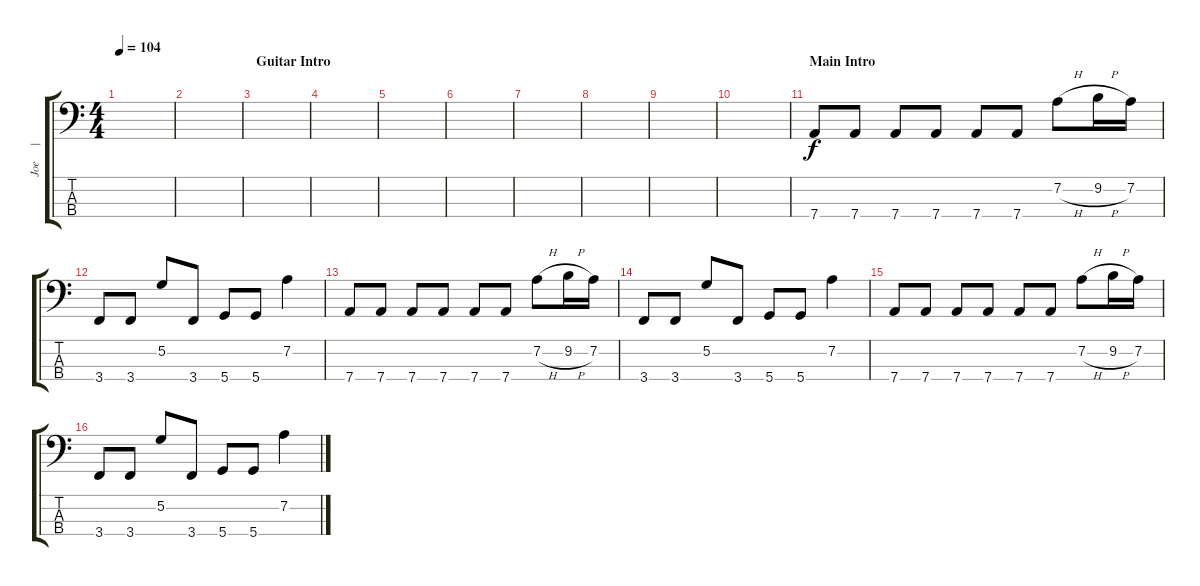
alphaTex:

\track ("Joe     | Bass" "Joe     | ") {instrument electricbassfinger}
\staff {score tabs}
\tuning (G2 D2 A1 D1) {hide}
\ts (4 4)
\tempo 104
\clef f4
\ks c
|
|
\section ("" "Guitar Intro")
|
|
|
|
|
|
|
|
\section ("" "Main Intro")
7.4.8 7.4.8 7.4.8 7.4.8 7.4.8 7.4.8 7.2{h}.8 9.2{h}.16 7.2.16 |
3.4.8 3.4.8 5.2.8 3.4.8 5.4.8 5.4.8 7.2.4 |
7.4.8 7.4.8 7.4.8 7.4.8 7.4.8 7.4.8 7.2{h}.8 9.2{h}.16 7.2.16 |
3.4.8 3.4.8 5.2.8 3.4.8 5.4.8 5.4.8 7.2.4 |
7.4.8 7.4.8 7.4.8 7.4.8 7.4.8 7.4.8 7.2{h}.8 9.2{h}.16 7.2.16 |
3.4.8 3.4.8 5.2.8 3.4.8 5.4.8 5.4.8 7.2.4
